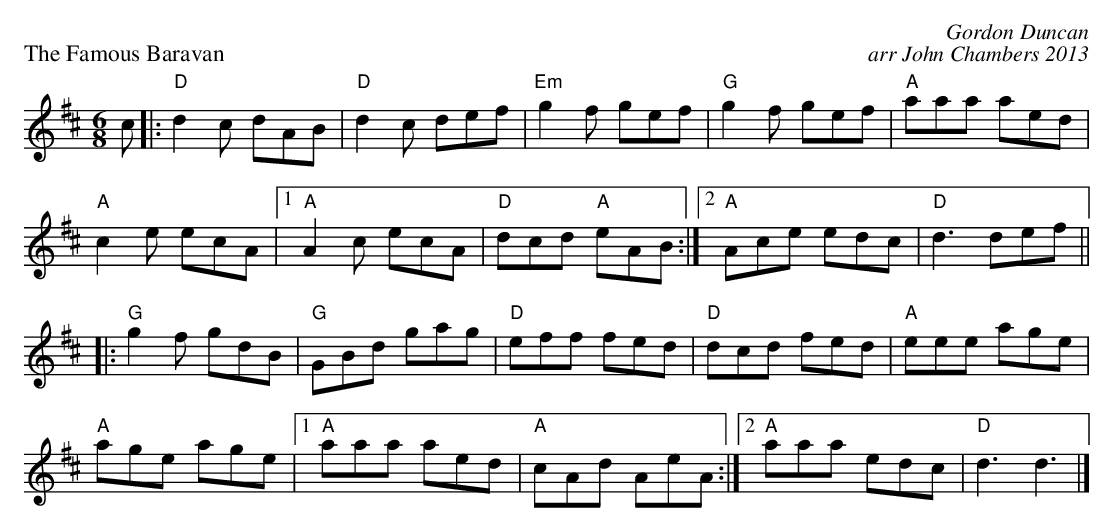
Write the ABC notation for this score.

X:1
P: The Famous Baravan
C: Gordon Duncan
C: arr John Chambers 2013
M: 6/8
L: 1/8
K: D
c |: "D"d2c dAB |  "D"d2c def | "Em"g2f gef  |  "G"g2f gef | "A"aaa aed |
"A"c2e ecA |1 "A"A2c ecA | "D"dcd "A"eAB :|2 "A"Ace edc | "D"d3 def ||
|:\
"G"g2f gdB |  "G"GBd gag | "D"eff fed  |  "D"dcd fed | "A"eee age |
"A"age age |1 "A"aaa aed | "A"cAd AeA :|2 "A"aaa edc | "D"d3 d3 |]
